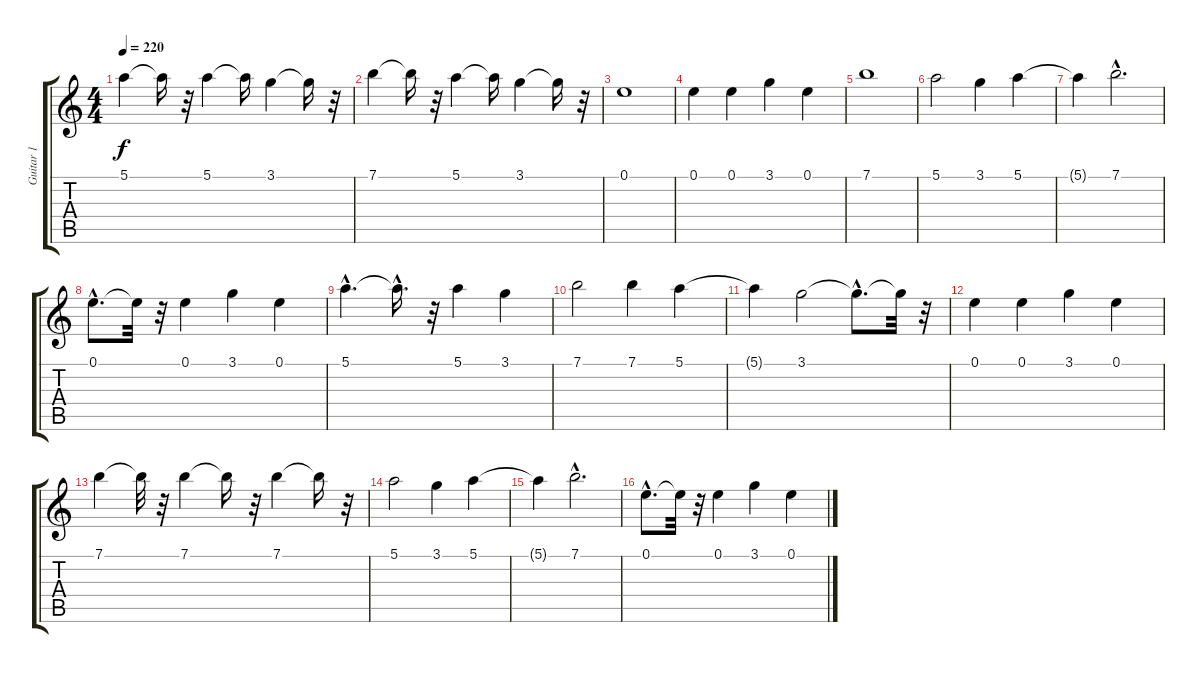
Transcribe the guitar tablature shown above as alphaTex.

\track ("Guitar 1" "Guitar 1") {instrument acousticguitarsteel}
\staff {score tabs}
\tuning (E4 B3 G3 D3 A2 E2) {hide}
\ts (4 4)
\tempo 220
\clef g2
\ks c
5.1.4{dy f} 5.1{t}.16 r.32 5.1.4 5.1{t}.16 3.1.4 3.1{t}.16 r.32 |
7.1.4 7.1{t}.16 r.32 5.1.4 5.1{t}.16 3.1.4 3.1{t}.16 r.32 |
0.1.1 |
0.1.4 0.1.4 3.1.4 0.1.4 |
7.1.1 |
5.1.2 3.1.4 5.1.4 |
5.1{t}.4 7.1{hac}.2{d} |
0.1{hac}.8{d} 0.1{t}.32 r.32 0.1.4 3.1.4 0.1.4 |
5.1{hac}.4{d} 5.1{hac t}.16{d} r.32 5.1.4 3.1.4 |
7.1.2 7.1.4 5.1.4 |
5.1{t}.4 3.1.2 3.1{hac t}.8{d} 3.1{t}.32 r.32 |
0.1.4 0.1.4 3.1.4 0.1.4 |
7.1.4 7.1{t}.32 r.32 7.1.4 7.1{t}.16 r.32 7.1.4 7.1{t}.16 r.32 |
5.1.2 3.1.4 5.1.4 |
5.1{t}.4 7.1{hac}.2{d} |
0.1{hac}.8{d} 0.1{t}.32 r.32 0.1.4 3.1.4 0.1.4
